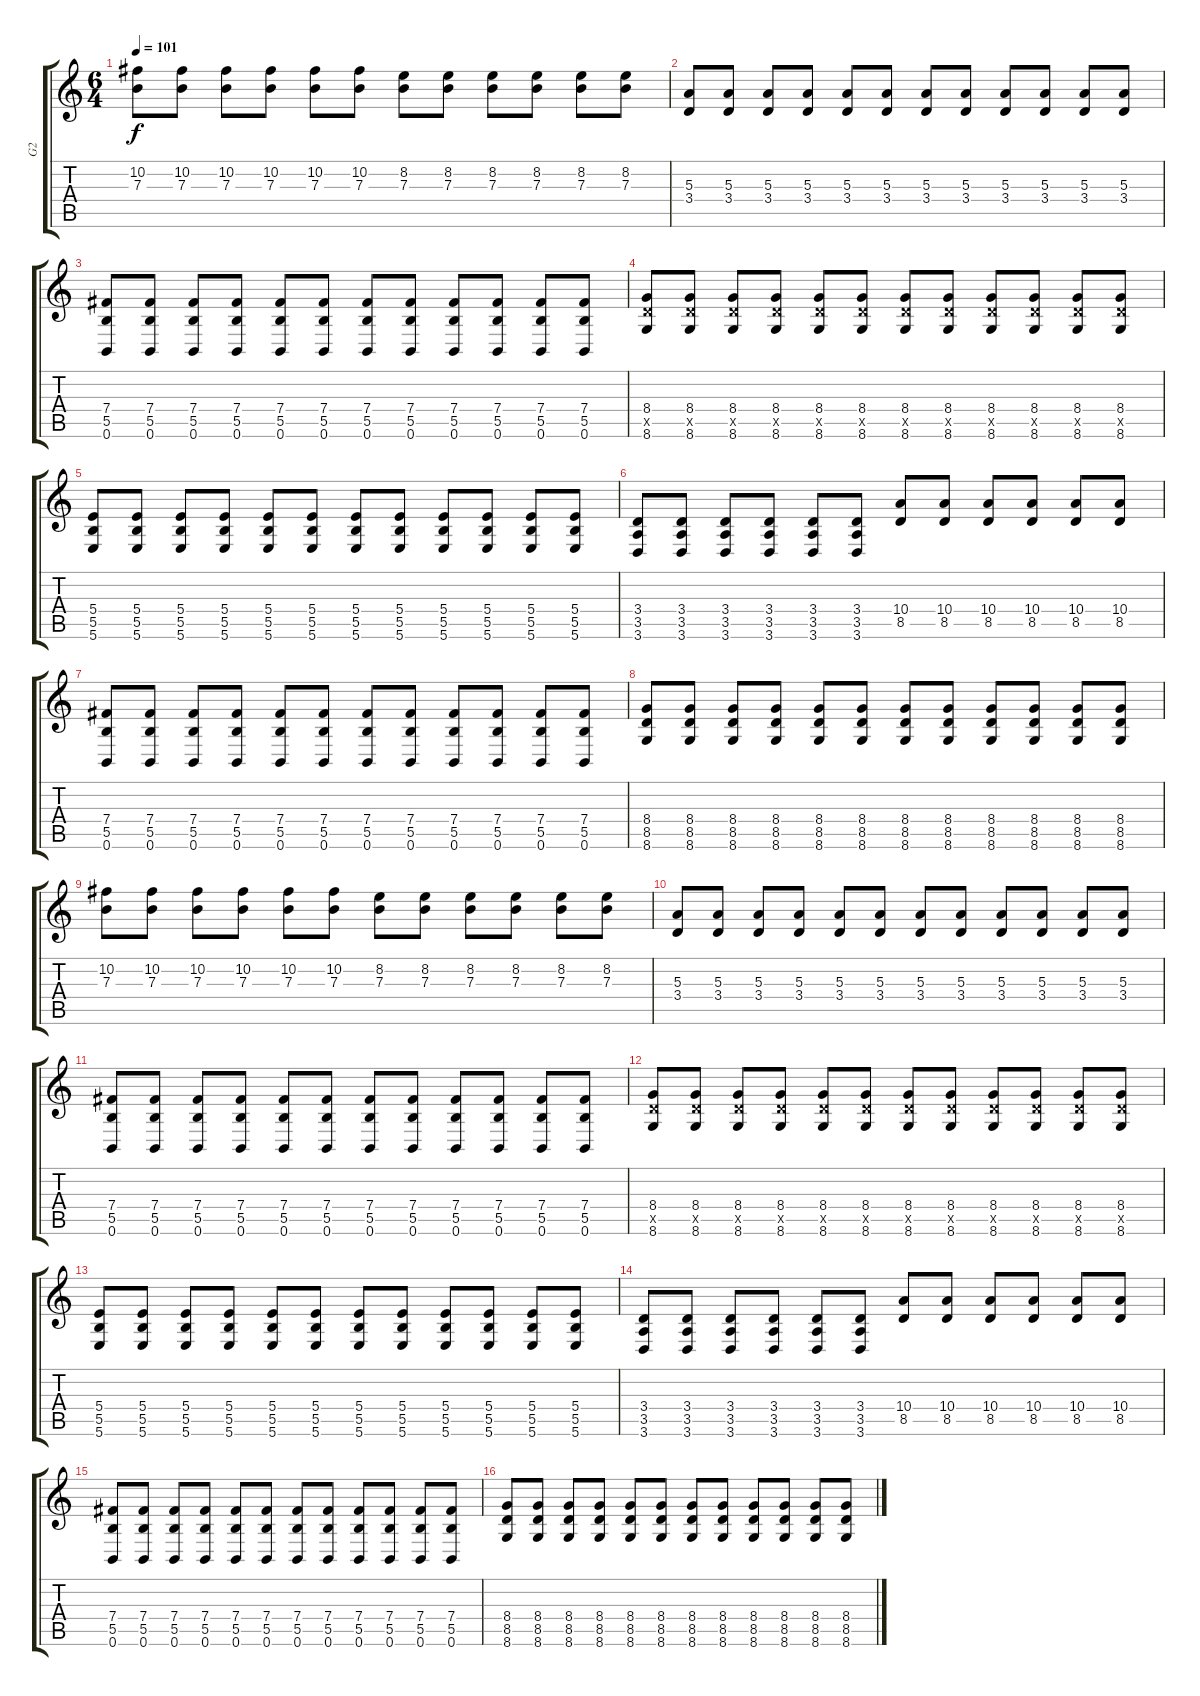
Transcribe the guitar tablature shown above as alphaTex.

\track ("G2" "G2") {instrument distortionguitar}
\staff {score tabs}
\tuning (Db4 Ab3 E3 B2 Gb2 B1) {hide}
\ts (6 4)
\tempo 101
\clef g2
\ks c
(10.2 7.3).8{dy f} (10.2 7.3).8 (10.2 7.3).8 (10.2 7.3).8 (10.2 7.3).8 (10.2 7.3).8 (8.2 7.3).8 (8.2 7.3).8 (8.2 7.3).8 (8.2 7.3).8 (8.2 7.3).8 (8.2 7.3).8 |
(5.3 3.4).8 (5.3 3.4).8 (5.3 3.4).8 (5.3 3.4).8 (5.3 3.4).8 (5.3 3.4).8 (5.3 3.4).8 (5.3 3.4).8 (5.3 3.4).8 (5.3 3.4).8 (5.3 3.4).8 (5.3 3.4).8 |
(7.4 5.5 0.6).8 (7.4 5.5 0.6).8 (7.4 5.5 0.6).8 (7.4 5.5 0.6).8 (7.4 5.5 0.6).8 (7.4 5.5 0.6).8 (7.4 5.5 0.6).8 (7.4 5.5 0.6).8 (7.4 5.5 0.6).8 (7.4 5.5 0.6).8 (7.4 5.5 0.6).8 (7.4 5.5 0.6).8 |
(8.4 8.5{x} 8.6).8 (8.4 8.5{x} 8.6).8 (8.4 8.5{x} 8.6).8 (8.4 8.5{x} 8.6).8 (8.4 8.5{x} 8.6).8 (8.4 8.5{x} 8.6).8 (8.4 8.5{x} 8.6).8 (8.4 8.5{x} 8.6).8 (8.4 8.5{x} 8.6).8 (8.4 8.5{x} 8.6).8 (8.4 8.5{x} 8.6).8 (8.4 8.5{x} 8.6).8 |
(5.4 5.5 5.6).8 (5.4 5.5 5.6).8 (5.4 5.5 5.6).8 (5.4 5.5 5.6).8 (5.4 5.5 5.6).8 (5.4 5.5 5.6).8 (5.4 5.5 5.6).8 (5.4 5.5 5.6).8 (5.4 5.5 5.6).8 (5.4 5.5 5.6).8 (5.4 5.5 5.6).8 (5.4 5.5 5.6).8 |
(3.4 3.5 3.6).8 (3.4 3.5 3.6).8 (3.4 3.5 3.6).8 (3.4 3.5 3.6).8 (3.4 3.5 3.6).8 (3.4 3.5 3.6).8 (10.4 8.5).8 (10.4 8.5).8 (10.4 8.5).8 (10.4 8.5).8 (10.4 8.5).8 (10.4 8.5).8 |
(7.4 5.5 0.6).8 (7.4 5.5 0.6).8 (7.4 5.5 0.6).8 (7.4 5.5 0.6).8 (7.4 5.5 0.6).8 (7.4 5.5 0.6).8 (7.4 5.5 0.6).8 (7.4 5.5 0.6).8 (7.4 5.5 0.6).8 (7.4 5.5 0.6).8 (7.4 5.5 0.6).8 (7.4 5.5 0.6).8 |
(8.4 8.5 8.6).8 (8.4 8.5 8.6).8 (8.4 8.5 8.6).8 (8.4 8.5 8.6).8 (8.4 8.5 8.6).8 (8.4 8.5 8.6).8 (8.4 8.5 8.6).8 (8.4 8.5 8.6).8 (8.4 8.5 8.6).8 (8.4 8.5 8.6).8 (8.4 8.5 8.6).8 (8.4 8.5 8.6).8 |
(10.2 7.3).8 (10.2 7.3).8 (10.2 7.3).8 (10.2 7.3).8 (10.2 7.3).8 (10.2 7.3).8 (8.2 7.3).8 (8.2 7.3).8 (8.2 7.3).8 (8.2 7.3).8 (8.2 7.3).8 (8.2 7.3).8 |
(5.3 3.4).8 (5.3 3.4).8 (5.3 3.4).8 (5.3 3.4).8 (5.3 3.4).8 (5.3 3.4).8 (5.3 3.4).8 (5.3 3.4).8 (5.3 3.4).8 (5.3 3.4).8 (5.3 3.4).8 (5.3 3.4).8 |
(7.4 5.5 0.6).8 (7.4 5.5 0.6).8 (7.4 5.5 0.6).8 (7.4 5.5 0.6).8 (7.4 5.5 0.6).8 (7.4 5.5 0.6).8 (7.4 5.5 0.6).8 (7.4 5.5 0.6).8 (7.4 5.5 0.6).8 (7.4 5.5 0.6).8 (7.4 5.5 0.6).8 (7.4 5.5 0.6).8 |
(8.4 8.5{x} 8.6).8 (8.4 8.5{x} 8.6).8 (8.4 8.5{x} 8.6).8 (8.4 8.5{x} 8.6).8 (8.4 8.5{x} 8.6).8 (8.4 8.5{x} 8.6).8 (8.4 8.5{x} 8.6).8 (8.4 8.5{x} 8.6).8 (8.4 8.5{x} 8.6).8 (8.4 8.5{x} 8.6).8 (8.4 8.5{x} 8.6).8 (8.4 8.5{x} 8.6).8 |
(5.4 5.5 5.6).8 (5.4 5.5 5.6).8 (5.4 5.5 5.6).8 (5.4 5.5 5.6).8 (5.4 5.5 5.6).8 (5.4 5.5 5.6).8 (5.4 5.5 5.6).8 (5.4 5.5 5.6).8 (5.4 5.5 5.6).8 (5.4 5.5 5.6).8 (5.4 5.5 5.6).8 (5.4 5.5 5.6).8 |
(3.4 3.5 3.6).8 (3.4 3.5 3.6).8 (3.4 3.5 3.6).8 (3.4 3.5 3.6).8 (3.4 3.5 3.6).8 (3.4 3.5 3.6).8 (10.4 8.5).8 (10.4 8.5).8 (10.4 8.5).8 (10.4 8.5).8 (10.4 8.5).8 (10.4 8.5).8 |
(7.4 5.5 0.6).8 (7.4 5.5 0.6).8 (7.4 5.5 0.6).8 (7.4 5.5 0.6).8 (7.4 5.5 0.6).8 (7.4 5.5 0.6).8 (7.4 5.5 0.6).8 (7.4 5.5 0.6).8 (7.4 5.5 0.6).8 (7.4 5.5 0.6).8 (7.4 5.5 0.6).8 (7.4 5.5 0.6).8 |
(8.4 8.5 8.6).8 (8.4 8.5 8.6).8 (8.4 8.5 8.6).8 (8.4 8.5 8.6).8 (8.4 8.5 8.6).8 (8.4 8.5 8.6).8 (8.4 8.5 8.6).8 (8.4 8.5 8.6).8 (8.4 8.5 8.6).8 (8.4 8.5 8.6).8 (8.4 8.5 8.6).8 (8.4 8.5 8.6).8
